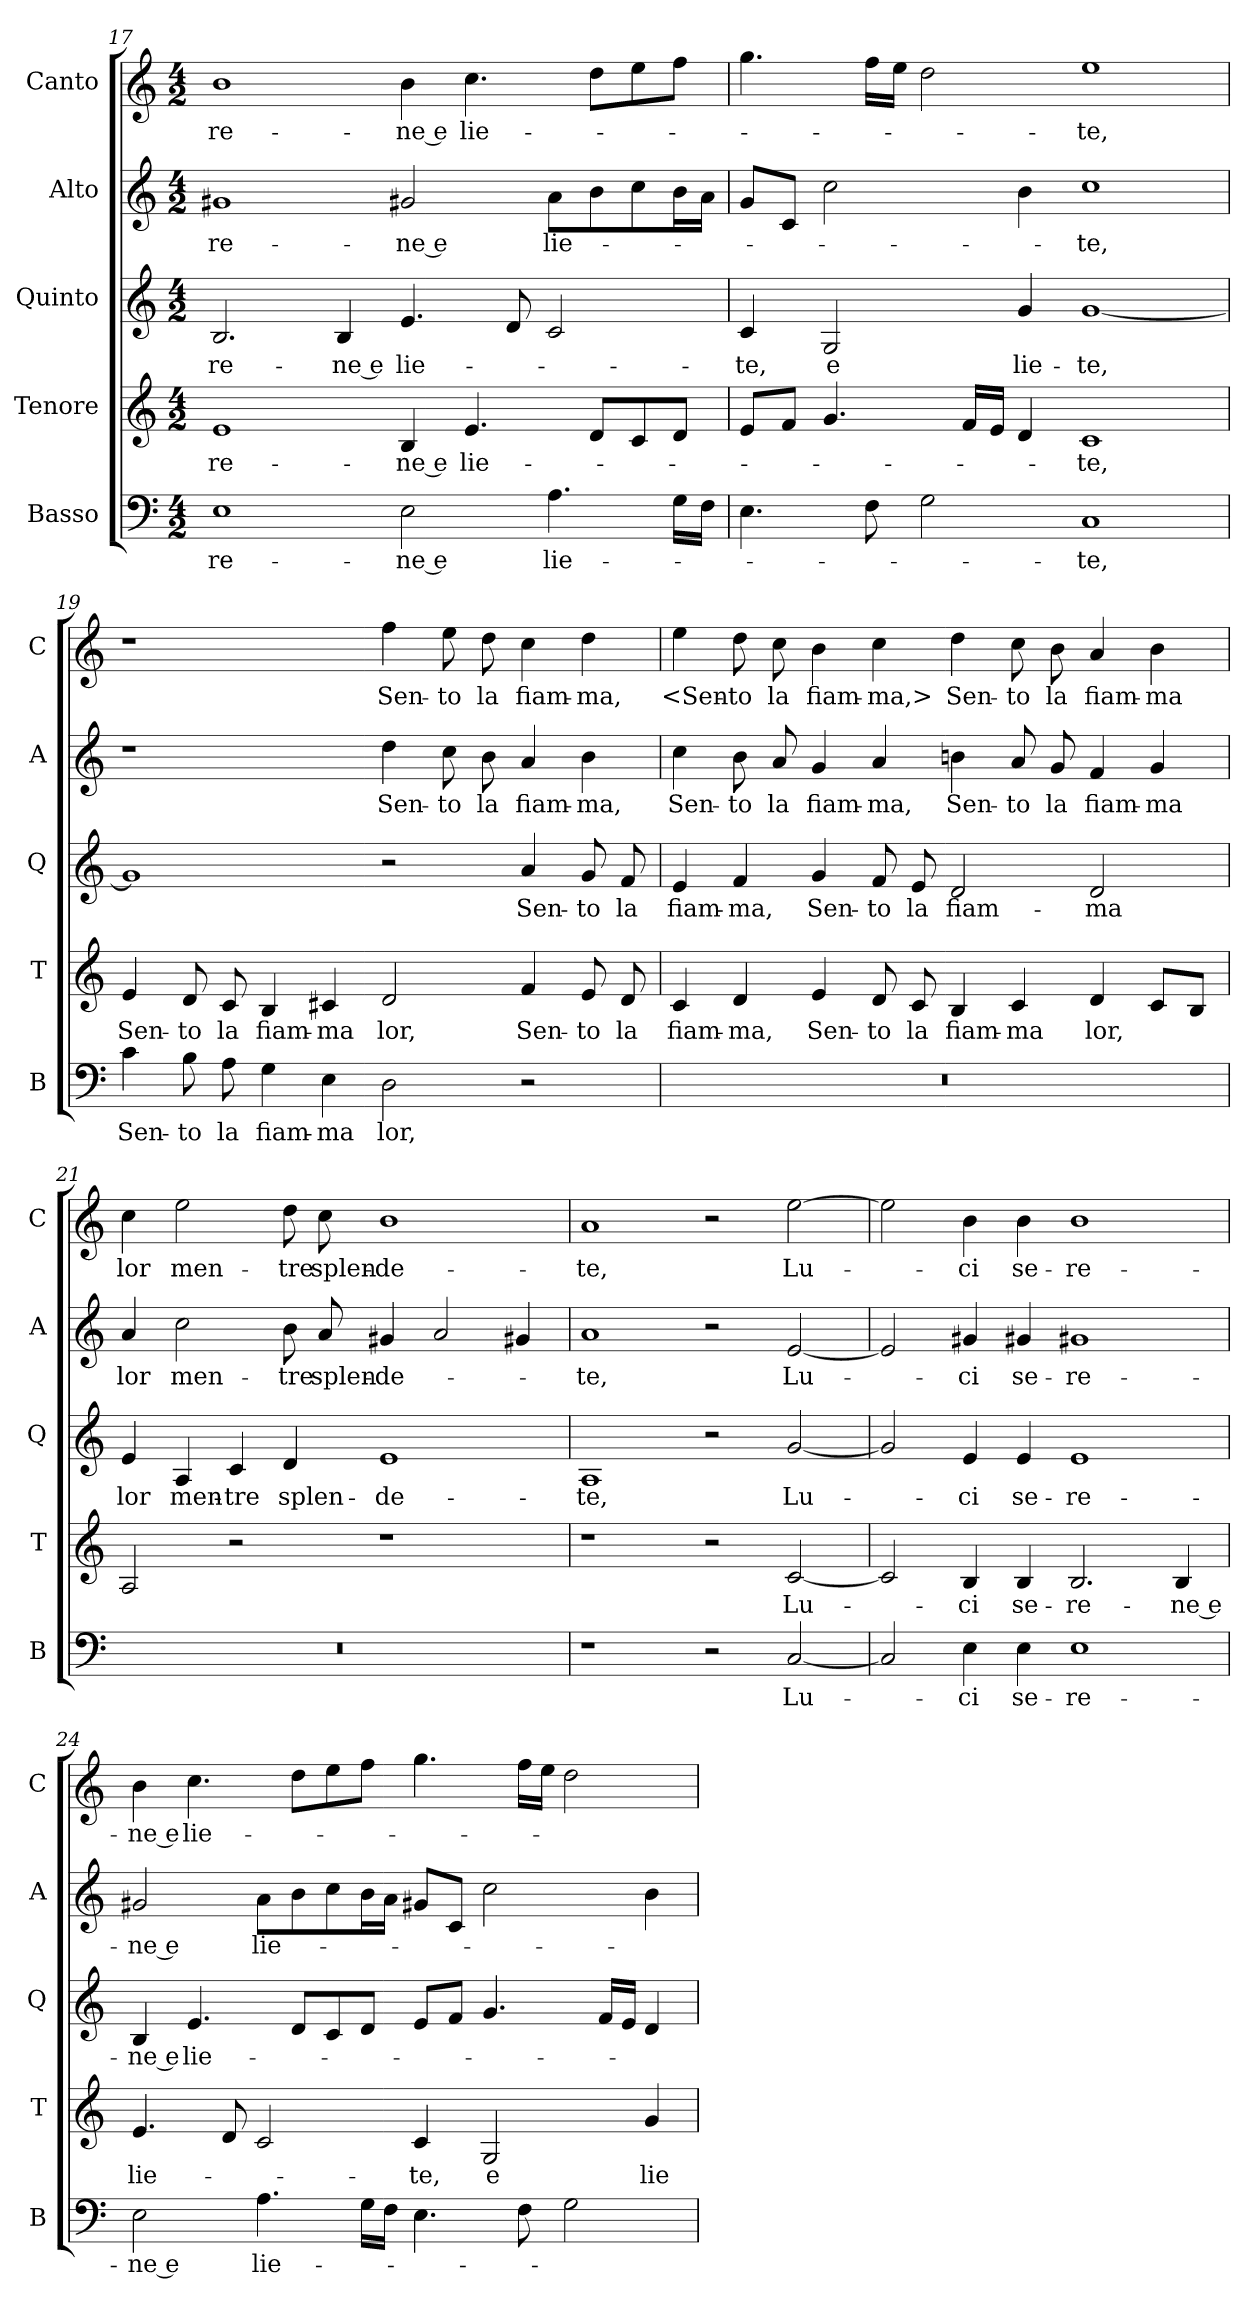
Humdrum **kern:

**kern	**text	**kern	**text	**kern	**text	**kern	**text	**kern	**text
*part5	*part5	*part4	*part4	*part3	*part3	*part2	*part2	*part1	*part1
*staff5	*staff5	*staff4	*staff4	*staff3	*staff3	*staff2	*staff2	*staff1	*staff1
*I"Basso	*	*I"Tenore	*	*I"Quinto	*	*I"Alto	*	*I"Canto	*
*I'B	*	*I'T	*	*I'Q	*	*I'A	*	*I'C	*
*clefF4	*	*clefG2	*	*clefG2	*	*clefG2	*	*clefG2	*
*k[]	*	*k[]	*	*k[]	*	*k[]	*	*k[]	*
*a:	*	*a:	*	*a:	*	*a:	*	*a:	*
*M4/2	*	*M4/2	*	*M4/2	*	*M4/2	*	*M4/2	*
=17	=17	=17	=17	=17	=17	=17	=17	=17	=17
1E	-re-	1e	-re-	2.B	-re-	1g#X	-re-	1b	-re-
.	.	.	.	4B	-ne e	.	.	.	.
2E	-ne e	4B	-ne e	4.e	lie-	2g#X	-ne e	4b	-ne e
.	.	4.e	lie-	.	.	.	.	4.cc	lie-
.	.	.	.	8d	.	.	.	.	.
4.A	lie-	.	.	2c	.	8aL	lie-	.	.
.	.	8dL	.	.	.	8b	.	8ddL	.
.	.	8c	.	.	.	8cc	.	8ee	.
16GLL	.	8dJ	.	.	.	16bL	.	8ffJ	.
16FJJ	.	.	.	.	.	16aJJ	.	.	.
=18	=18	=18	=18	=18	=18	=18	=18	=18	=18
4.E	.	8eL	.	4c	-te,	8gL	.	4.gg	.
.	.	8fJ	.	.	.	8cJ	.	.	.
.	.	4.g	.	2G	e	2cc	.	.	.
8F	.	.	.	.	.	.	.	16ffLL	.
.	.	.	.	.	.	.	.	16eeJJ	.
2G	.	.	.	.	.	.	.	2dd	.
.	.	16fLL	.	.	.	.	.	.	.
.	.	16eJJ	.	.	.	.	.	.	.
.	.	4d	.	4g	lie-	4b	.	.	.
1C	-te,	1c	-te,	[1g	-te,	1cc	-te,	1ee	-te,
=19	=19	=19	=19	=19	=19	=19	=19	=19	=19
4c	Sen-	4e	Sen-	1g]	.	1r	.	1r	.
8B	-to	8d	-to	.	.	.	.	.	.
8A	la	8c	la	.	.	.	.	.	.
4G	fiam-	4B	fiam-	.	.	.	.	.	.
4E	-ma	4c#X	-ma	.	.	.	.	.	.
2D	lor,	2d	lor,	2r	.	4dd	Sen-	4ff	Sen-
.	.	.	.	.	.	8cc	-to	8ee	-to
.	.	.	.	.	.	8b	la	8dd	la
2r	.	4f	Sen-	4a	Sen-	4a	fiam-	4cc	fiam-
.	.	8e	-to	8g	-to	4b	-ma,	4dd	-ma,
.	.	8d	la	8f	la	.	.	.	.
=20	=20	=20	=20	=20	=20	=20	=20	=20	=20
0r	.	4c	fiam-	4e	fiam-	4cc	Sen-	4ee	<Sen-
.	.	4d	-ma,	4f	-ma,	8b	-to	8dd	-to
.	.	.	.	.	.	8a	la	8cc	la
.	.	4e	Sen-	4g	Sen-	4g	fiam-	4b	fiam-
.	.	8d	-to	8f	-to	4a	-ma,	4cc	-ma,>
.	.	8c	la	8e	la	.	.	.	.
.	.	4B	fiam-	2d	fiam-	4bn	Sen-	4dd	Sen-
.	.	4c	-ma	.	.	8a	-to	8cc	-to
.	.	.	.	.	.	8g	la	8b	la
.	.	4d	lor,	2d	-ma	4f	fiam-	4a	fiam-
.	.	8cL	.	.	.	4g	-ma	4b	-ma
.	.	8BJ	.	.	.	.	.	.	.
=21	=21	=21	=21	=21	=21	=21	=21	=21	=21
0r	.	2A	.	4e	lor	4a	lor	4cc	lor
.	.	.	.	4A	men-	2cc	men-	2ee	men-
.	.	2r	.	4c	-tre	.	.	.	.
.	.	.	.	4d	splen-	8b	-tre	8dd	-tre
.	.	.	.	.	.	8a	splen-	8cc	splen-
.	.	1r	.	1e	-de-	4g#X	-de-	1b	-de-
.	.	.	.	.	.	2a	.	.	.
.	.	.	.	.	.	4g#X	.	.	.
=22	=22	=22	=22	=22	=22	=22	=22	=22	=22
1r	.	1r	.	1A	-te,	1a	-te,	1a	-te,
2r	.	2r	.	2r	.	2r	.	2r	.
[2C	Lu-	[2c	Lu-	[2g	Lu-	[2e	Lu-	[2ee	Lu-
=23	=23	=23	=23	=23	=23	=23	=23	=23	=23
2C]	.	2c]	.	2g]	.	2e]	.	2ee]	.
4E	-ci	4B	-ci	4e	-ci	4g#X	-ci	4b	-ci
4E	se-	4B	se-	4e	se-	4g#X	se-	4b	se-
1E	-re-	2.B	-re-	1e	-re-	1g#X	-re-	1b	-re-
.	.	4B	-ne e	.	.	.	.	.	.
=24	=24	=24	=24	=24	=24	=24	=24	=24	=24
2E	-ne e	4.e	lie-	4B	-ne e	2g#X	-ne e	4b	-ne e
.	.	.	.	4.e	lie-	.	.	4.cc	lie-
.	.	8d	.	.	.	.	.	.	.
4.A	lie-	2c	.	.	.	8aL	lie-	.	.
.	.	.	.	8dL	.	8b	.	8ddL	.
.	.	.	.	8c	.	8cc	.	8ee	.
16GLL	.	.	.	8dJ	.	16bL	.	8ffJ	.
16FJJ	.	.	.	.	.	16aJJ	.	.	.
4.E	.	4c	-te,	8eL	.	8g#XL	.	4.gg	.
.	.	.	.	8fJ	.	8cJ	.	.	.
.	.	2G	e	4.g	.	2cc	.	.	.
8F	.	.	.	.	.	.	.	16ffLL	.
.	.	.	.	.	.	.	.	16eeJJ	.
2G	.	.	.	.	.	.	.	2dd	.
.	.	.	.	16fLL	.	.	.	.	.
.	.	.	.	16eJJ	.	.	.	.	.
.	.	4g	lie-	4d	.	4b	.	.	.
=	=	=	=	=	=	=	=	=	=
*-	*-	*-	*-	*-	*-	*-	*-	*-	*-
